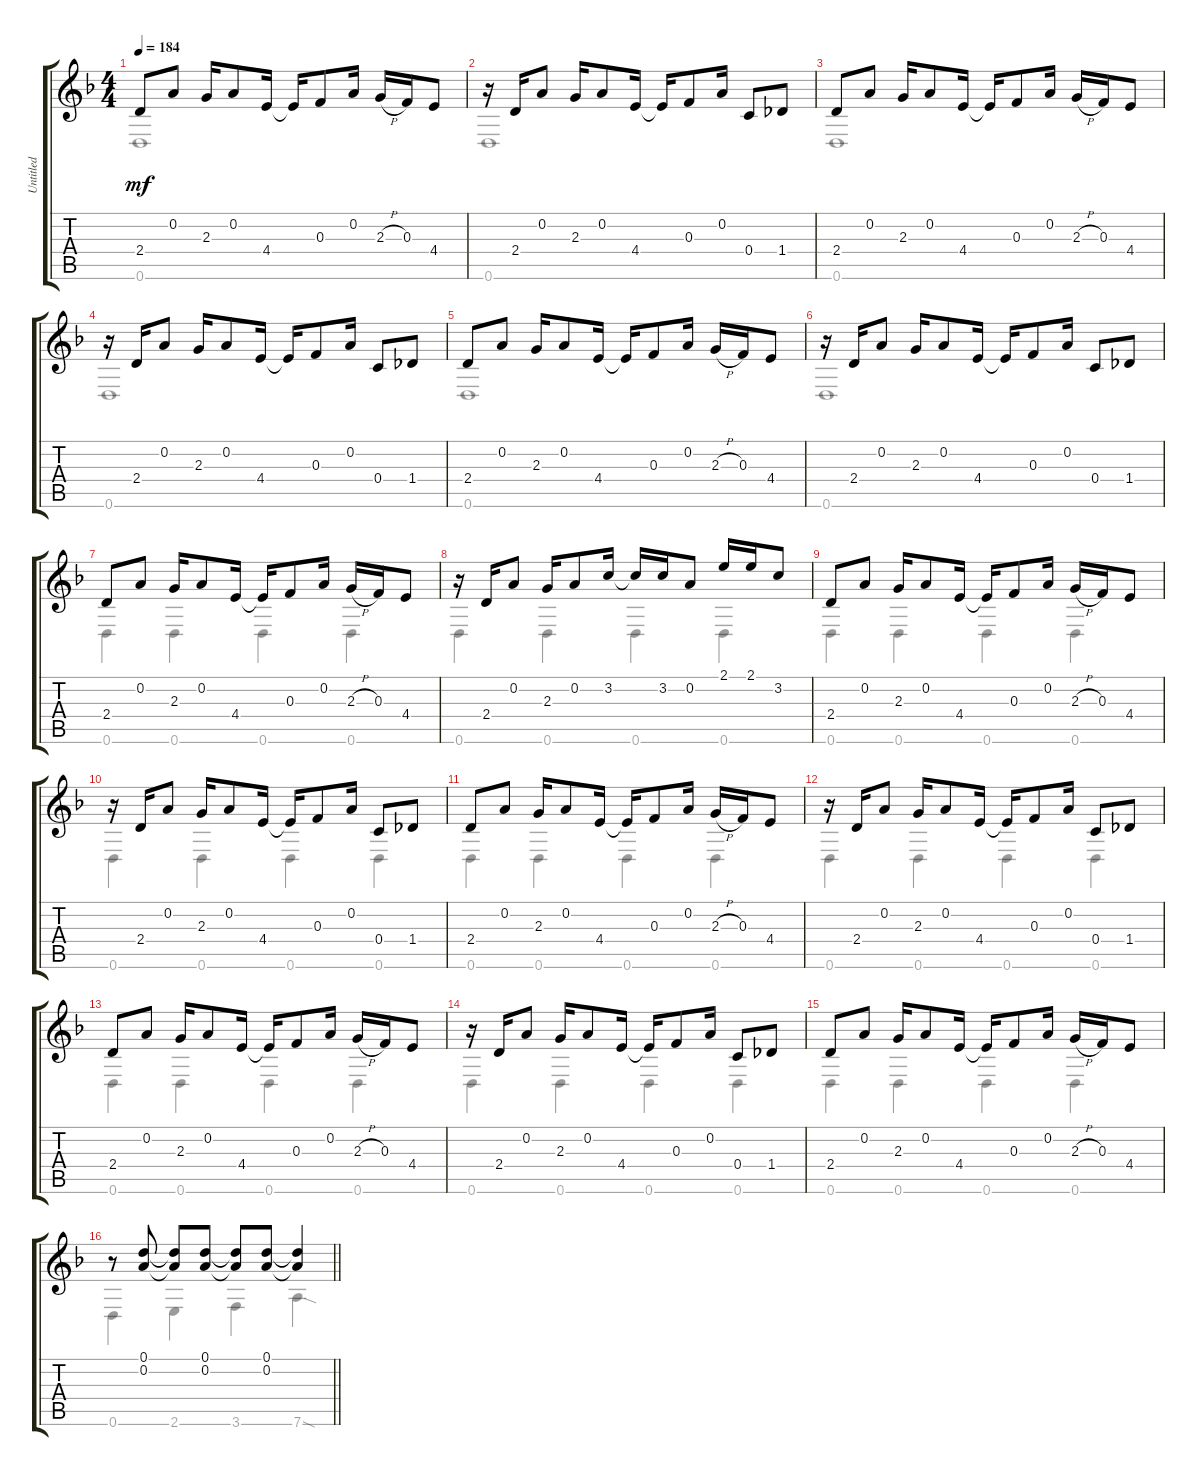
\track ("Untitled" "Untitled") {instrument acousticguitarnylon}
\staff {score tabs}
\tuning (D4 A3 F3 C3 G2 D2) {hide}
\voice
\ts (4 4)
\tempo 184
\clef g2
\ks dminor
2.4.8{dy mf instrument acousticguitarnylon} 0.2.8 2.3.16 0.2.8 4.4.16 4.4{t}.16 0.3.8 0.2.16 2.3{h}.16 0.3.16 4.4.8 |
r.16 2.4.16 0.2.8 2.3.16 0.2.8 4.4.16 4.4{t}.16 0.3.8 0.2.16 0.4.8 1.4.8 |
2.4.8 0.2.8 2.3.16 0.2.8 4.4.16 4.4{t}.16 0.3.8 0.2.16 2.3{h}.16 0.3.16 4.4.8 |
r.16 2.4.16 0.2.8 2.3.16 0.2.8 4.4.16 4.4{t}.16 0.3.8 0.2.16 0.4.8 1.4.8 |
2.4.8 0.2.8 2.3.16 0.2.8 4.4.16 4.4{t}.16 0.3.8 0.2.16 2.3{h}.16 0.3.16 4.4.8 |
r.16 2.4.16 0.2.8 2.3.16 0.2.8 4.4.16 4.4{t}.16 0.3.8 0.2.16 0.4.8 1.4.8 |
2.4.8 0.2.8 2.3.16 0.2.8 4.4.16 4.4{t}.16 0.3.8 0.2.16 2.3{h}.16 0.3.16 4.4.8 |
r.16 2.4.16 0.2.8 2.3.16 0.2.8 3.2.16 3.2{t}.16 3.2.16 0.2.8 2.1.16 2.1.16 3.2.8 |
2.4.8 0.2.8 2.3.16 0.2.8 4.4.16 4.4{t}.16 0.3.8 0.2.16 2.3{h}.16 0.3.16 4.4.8 |
r.16 2.4.16 0.2.8 2.3.16 0.2.8 4.4.16 4.4{t}.16 0.3.8 0.2.16 0.4.8 1.4.8 |
2.4.8 0.2.8 2.3.16 0.2.8 4.4.16 4.4{t}.16 0.3.8 0.2.16 2.3{h}.16 0.3.16 4.4.8 |
r.16 2.4.16 0.2.8 2.3.16 0.2.8 4.4.16 4.4{t}.16 0.3.8 0.2.16 0.4.8 1.4.8 |
2.4.8 0.2.8 2.3.16 0.2.8 4.4.16 4.4{t}.16 0.3.8 0.2.16 2.3{h}.16 0.3.16 4.4.8 |
r.16 2.4.16 0.2.8 2.3.16 0.2.8 4.4.16 4.4{t}.16 0.3.8 0.2.16 0.4.8 1.4.8 |
2.4.8 0.2.8 2.3.16 0.2.8 4.4.16 4.4{t}.16 0.3.8 0.2.16 2.3{h}.16 0.3.16 4.4.8 |
\barLineRight lightlight
r.8 (0.1 0.2).8 (0.1{t} 0.2{t}).8 (0.1 0.2).8 (0.1{t} 0.2{t}).8 (0.1 0.2).8 (0.1{t} 0.2{t}).4
\voice
\clef g2
\ottava regular
\simile none
\ks dminor
0.6.1{dy mf} |
0.6.1 |
0.6.1 |
0.6.1 |
0.6.1 |
0.6.1 |
0.6.4 0.6.4 0.6.4 0.6.4 |
0.6.4 0.6.4 0.6.4 0.6.4 |
0.6.4 0.6.4 0.6.4 0.6.4 |
0.6.4 0.6.4 0.6.4 0.6.4 |
0.6.4 0.6.4 0.6.4 0.6.4 |
0.6.4 0.6.4 0.6.4 0.6.4 |
0.6.4 0.6.4 0.6.4 0.6.4 |
0.6.4 0.6.4 0.6.4 0.6.4 |
0.6.4 0.6.4 0.6.4 0.6.4 |
\barLineRight lightlight
0.6.4 2.6.4 3.6.4 7.6{sod}.4
